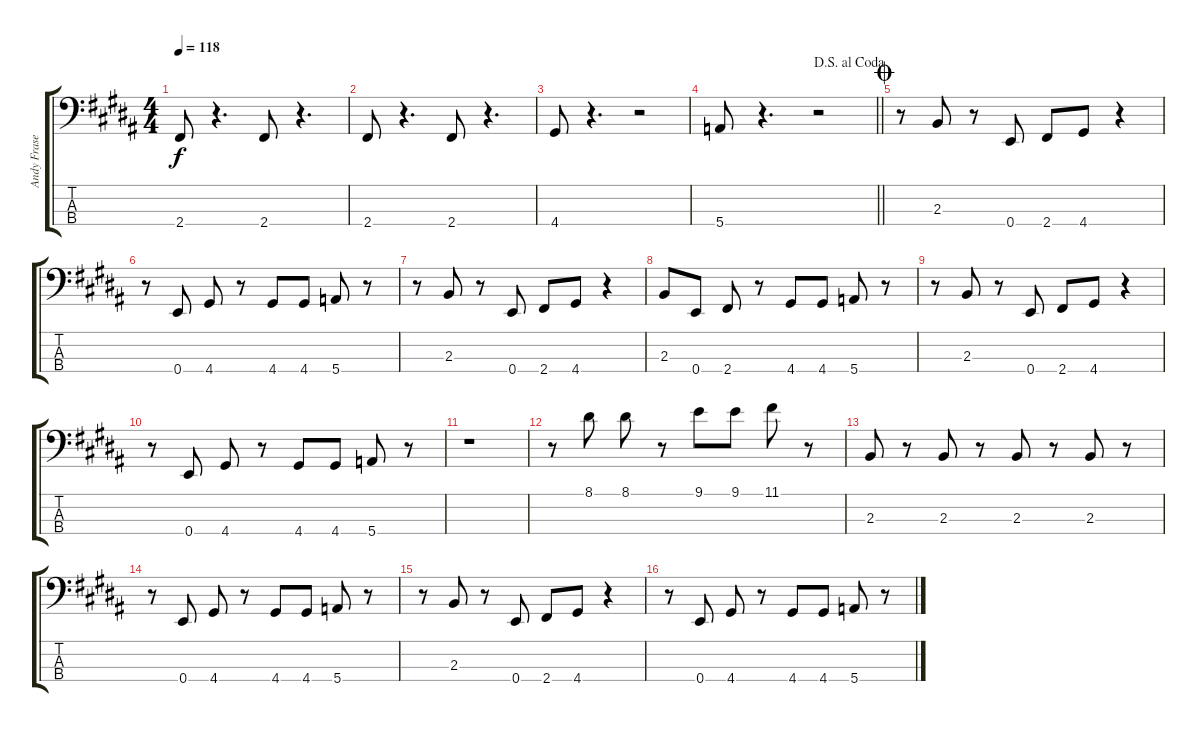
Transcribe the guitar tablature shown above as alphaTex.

\track ("Andy Fraser - Bass" "Andy Frase") {instrument electricbassfinger}
\staff {score tabs}
\tuning (G2 D2 A1 E1) {hide}
\ts (4 4)
\tempo 118
\clef f4
\ks b
2.4.8{dy f} r.4{d} 2.4.8 r.4{d} |
\ks g#minor
2.4.8 r.4{d} 2.4.8 r.4{d} |
4.4.8 r.4{d} r.2 |
\jump dalsegnoalcoda
\barLineRight lightlight
5.4.8 r.4{d} r.2 |
\jump coda
\ks b
r.8 2.3.8 r.8 0.4.8 2.4.8 4.4.8 r.4 |
\ks g#minor
r.8 0.4.8 4.4.8 r.8 4.4.8 4.4.8 5.4.8 r.8 |
r.8 2.3.8 r.8 0.4.8 2.4.8 4.4.8 r.4 |
2.3.8 0.4.8 2.4.8 r.8 4.4.8 4.4.8 5.4.8 r.8 |
\ks b
r.8 2.3.8 r.8 0.4.8 2.4.8 4.4.8 r.4 |
\ks g#minor
r.8 0.4.8 4.4.8 r.8 4.4.8 4.4.8 5.4.8 r.8 |
r.1 |
r.8 8.1.8 8.1.8 r.8 9.1.8 9.1.8 11.1.8 r.8 |
\ks b
2.3.8 r.8 2.3.8 r.8 2.3.8 r.8 2.3.8 r.8 |
\ks g#minor
r.8 0.4.8 4.4.8 r.8 4.4.8 4.4.8 5.4.8 r.8 |
r.8 2.3.8 r.8 0.4.8 2.4.8 4.4.8 r.4 |
\ks b
r.8 0.4.8 4.4.8 r.8 4.4.8 4.4.8 5.4.8 r.8
